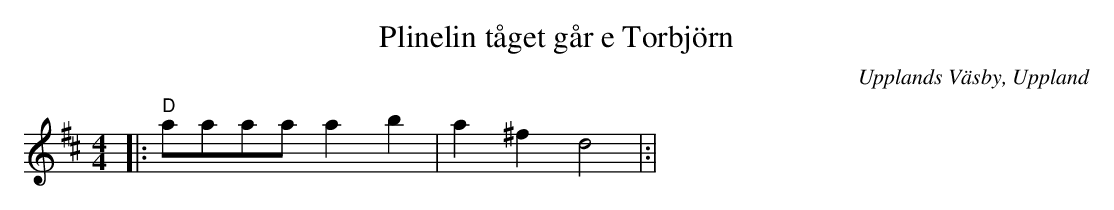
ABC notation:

X:1
T:Plinelin tåget går e Torbjörn
O:Upplands Väsby, Uppland
M:4/4
L:1/8
K:D
|: "D"aaaa a2 b2 |a2^f2 d4 |:|
